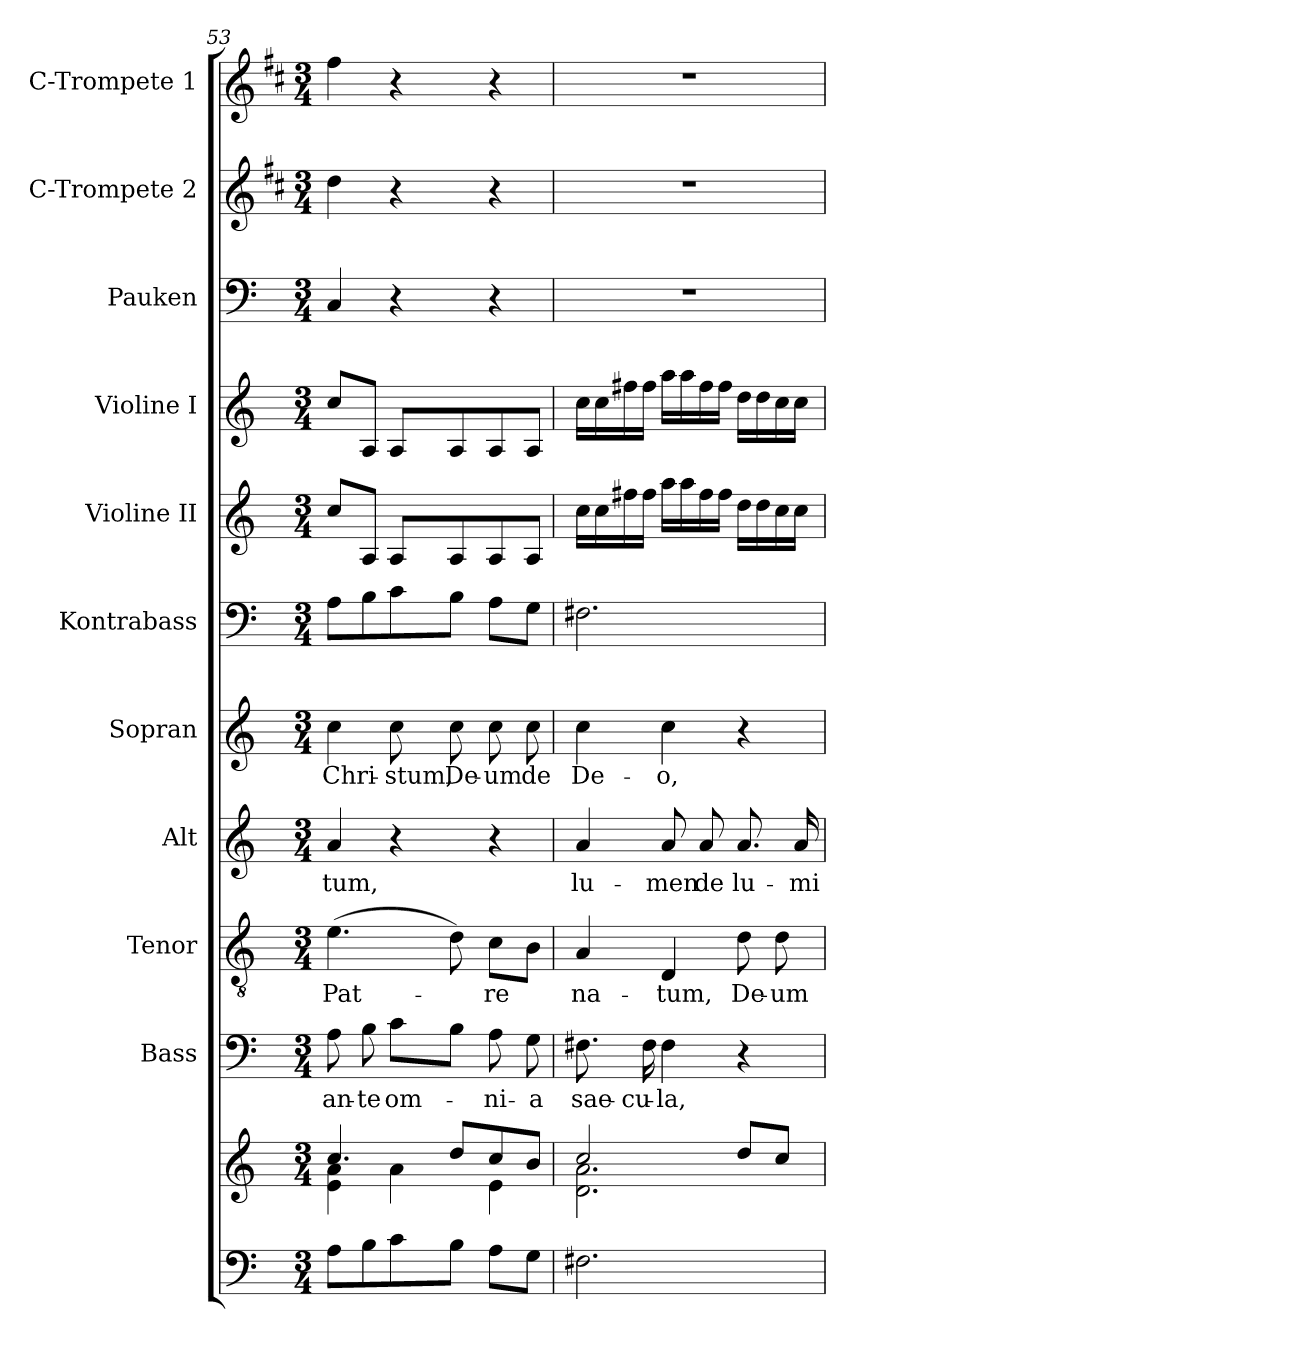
**kern	**kern	**kern	**text	**kern	**text	**kern	**text	**kern	**text	**kern	**kern	**kern	**kern	**kern	**kern
*part11	*part11	*part10	*part10	*part9	*part9	*part8	*part8	*part7	*part7	*part6	*part5	*part4	*part3	*part2	*part1
*staff12	*staff11	*staff10	*staff10	*staff9	*staff9	*staff8	*staff8	*staff7	*staff7	*staff6	*staff5	*staff4	*staff3	*staff2	*staff1
*	*	*I"Bass	*	*I"Tenor	*	*I"Alt	*	*I"Sopran	*	*I"Kontrabass	*I"Violine II	*I"Violine I	*I"Pauken	*I"C-Trompete 2	*I"C-Trompete 1
*	*	*I'B.	*	*I'T.	*	*I'A.	*	*I'S.	*	*I'Kb.	*I'Vl. II	*I'Vl. I	*I'Pk.	*I'C Trp. 2	*I'C Trp. 1
!!LO:PB:g=z
*clefF4	*clefG2	*clefF4	*	*clefGv2	*	*clefG2	*	*clefG2	*	*clefF4	*clefG2	*clefG2	*clefF4	*clefG2	*clefG2
*	*	*	*	*	*	*	*	*	*	*ITrd7c12	*	*	*	*ITrd1c2	*ITrd1c2
*k[]	*k[]	*k[]	*	*k[]	*	*k[]	*	*k[]	*	*k[]	*k[]	*k[]	*k[]	*k[]	*k[]
*C:	*C:	*C:	*	*C:	*	*C:	*	*C:	*	*C:	*C:	*C:	*C:	*C:	*C:
*M3/4	*M3/4	*M3/4	*	*M3/4	*	*M3/4	*	*M3/4	*	*M3/4	*M3/4	*M3/4	*M3/4	*M3/4	*M3/4
=53	=53	=53	=53	=53	=53	=53	=53	=53	=53	=53	=53	=53	=53	=53	=53
*	*^	*	*	*	*	*	*	*	*	*	*	*	*	*	*
!	!	!	!	!LO:LY:b	!	!LO:LY:b	!	!LO:LY:b	!	!LO:LY:b	!	!	!	!	!	!
8A\L	4.cc/	4e\ 4a\	8A\	an-	(>4.e\	Pat-	4a/	-tum,	4cc\	Chri-	8AA\L	8cc/L	8cc/L	4C/	4cc\	4ee\
!	!	!	!	!LO:LY:b	!	!	!	!	!	!	!	!	!	!	!	!
8B\	.	.	8B\	-te	.	.	.	.	.	.	8BB\	8A/J	8A/J	.	.	.
!	!	!	!	!LO:LY:b	!	!	!	!	!	!LO:LY:b	!	!	!	!	!	!
8c\	.	4a\	8c\L	om-	.	.	4r	.	8cc\	-stum,	8C\	8A/L	8A/L	4r	4r	4r
!	!	!	!	!	!	!	!	!	!	!LO:LY:b	!	!	!	!	!	!
8B\J	8dd/L	.	8B\J	.	8d\)	.	.	.	8cc\	De-	8BB\J	8A/	8A/	.	.	.
!	!	!	!	!LO:LY:b	!	!LO:LY:b	!	!	!	!LO:LY:b	!	!	!	!	!	!
8A\L	8cc/	4e\	8A\	-ni-	8c\L	-re	4r	.	8cc\	-um	8AA\L	8A/	8A/	4r	4r	4r
!	!	!	!	!LO:LY:b	!	!	!	!	!	!LO:LY:b	!	!	!	!	!	!
8G\J	8b/J	.	8G\	-a	8B\J	.	.	.	8cc\	de	8GG\J	8A/J	8A/J	.	.	.
=54	=54	=54	=54	=54	=54	=54	=54	=54	=54	=54	=54	=54	=54	=54	=54	=54
!	!	!	!	!LO:LY:b	!	!LO:LY:b	!	!LO:LY:b	!	!LO:LY:b	!	!	!	!	!	!
2.F#X\	2cc/	2.d\ 2.a\	8.F#X\	sae-	4A/	na-	4a/	lu-	4cc\	De-	2.FF#X\	16cc\LL	16cc\LL	2.r	2.r	2.r
.	.	.	.	.	.	.	.	.	.	.	.	16cc\	16cc\	.	.	.
.	.	.	.	.	.	.	.	.	.	.	.	16ff#X\	16ff#X\	.	.	.
!	!	!	!	!LO:LY:b	!	!	!	!	!	!	!	!	!	!	!	!
.	.	.	16F#\	-cu-	.	.	.	.	.	.	.	16ff#\JJ	16ff#\JJ	.	.	.
!	!	!	!	!LO:LY:b	!	!LO:LY:b	!	!LO:LY:b	!	!LO:LY:b	!	!	!	!	!	!
.	.	.	4F#\	-la,	4D/	-tum,	8a/	-men	4cc\	-o,	.	16aa\LL	16aa\LL	.	.	.
.	.	.	.	.	.	.	.	.	.	.	.	16aa\	16aa\	.	.	.
!	!	!	!	!	!	!	!	!LO:LY:b	!	!	!	!	!	!	!	!
.	.	.	.	.	.	.	8a/	de	.	.	.	16ff#\	16ff#\	.	.	.
.	.	.	.	.	.	.	.	.	.	.	.	16ff#\JJ	16ff#\JJ	.	.	.
!	!	!	!	!	!	!LO:LY:b	!	!LO:LY:b	!	!	!	!	!	!	!	!
.	8dd/L	.	4r	.	8d\	De-	8.a/	lu-	4r	.	.	16dd\LL	16dd\LL	.	.	.
.	.	.	.	.	.	.	.	.	.	.	.	16dd\	16dd\	.	.	.
!	!	!	!	!	!	!LO:LY:b	!	!	!	!	!	!	!	!	!	!
.	8cc/J	.	.	.	8d\	-um	.	.	.	.	.	16cc\	16cc\	.	.	.
!	!	!	!	!	!	!	!	!LO:LY:b	!	!	!	!	!	!	!	!
.	.	.	.	.	.	.	16a/	-mi-	.	.	.	16cc\JJ	16cc\JJ	.	.	.
*	*v	*v	*	*	*	*	*	*	*	*	*	*	*	*	*	*
=	=	=	=	=	=	=	=	=	=	=	=	=	=	=	=
*-	*-	*-	*-	*-	*-	*-	*-	*-	*-	*-	*-	*-	*-	*-	*-
